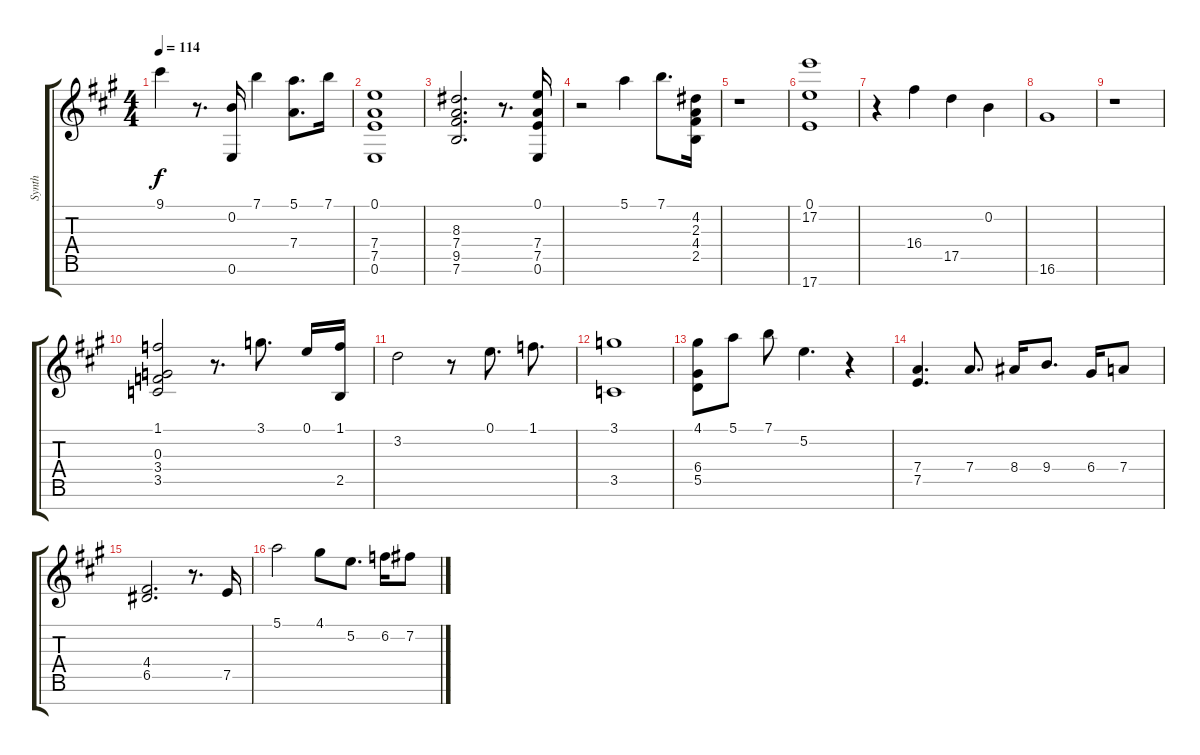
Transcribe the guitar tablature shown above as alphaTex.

\track ("Synth" "Synth") {instrument overdrivenguitar}
\staff {score tabs}
\tuning (E4 B3 G3 D3 A2 E2 B1) {hide}
\ts (4 4)
\tempo 114
\clef g2
\ks a
9.1.4{dy f} r.8{d} (0.2 0.6).16 7.1.4 (5.1 7.4).8{d} 7.1.16 |
(0.1 7.4 7.5 0.6).1 |
(8.3 7.4 9.5 7.6).2{d} r.8{d} (0.1 7.4 7.5 0.6).16 |
r.2 5.1.4 7.1.8{d} (4.2 2.3 4.4 2.5).16 |
r.1 |
(0.1 17.2 17.7).1 |
r.4 16.4.4 17.5.4 0.2.4 |
16.6.1 |
r.1 |
(1.1 0.3 3.4 3.5).2 r.8{d} 3.1.8{d} 0.1.16 (1.1 2.5).16 |
3.2.2 r.8 0.1.8{d} 1.1.8{d} |
(3.1 3.5).1 |
(4.1 6.4 5.5).8 5.1.8 7.1.8 5.2.4{d} r.4 |
(7.4 7.5).4{d} 7.4.8{d} 8.4.16 9.4.8{d} 6.4.16 7.4.8 |
(4.4 6.5).2{d} r.8{d} 7.5.16 |
5.1.2 4.1.8 5.2.8{d} 6.2.16 7.2.8
